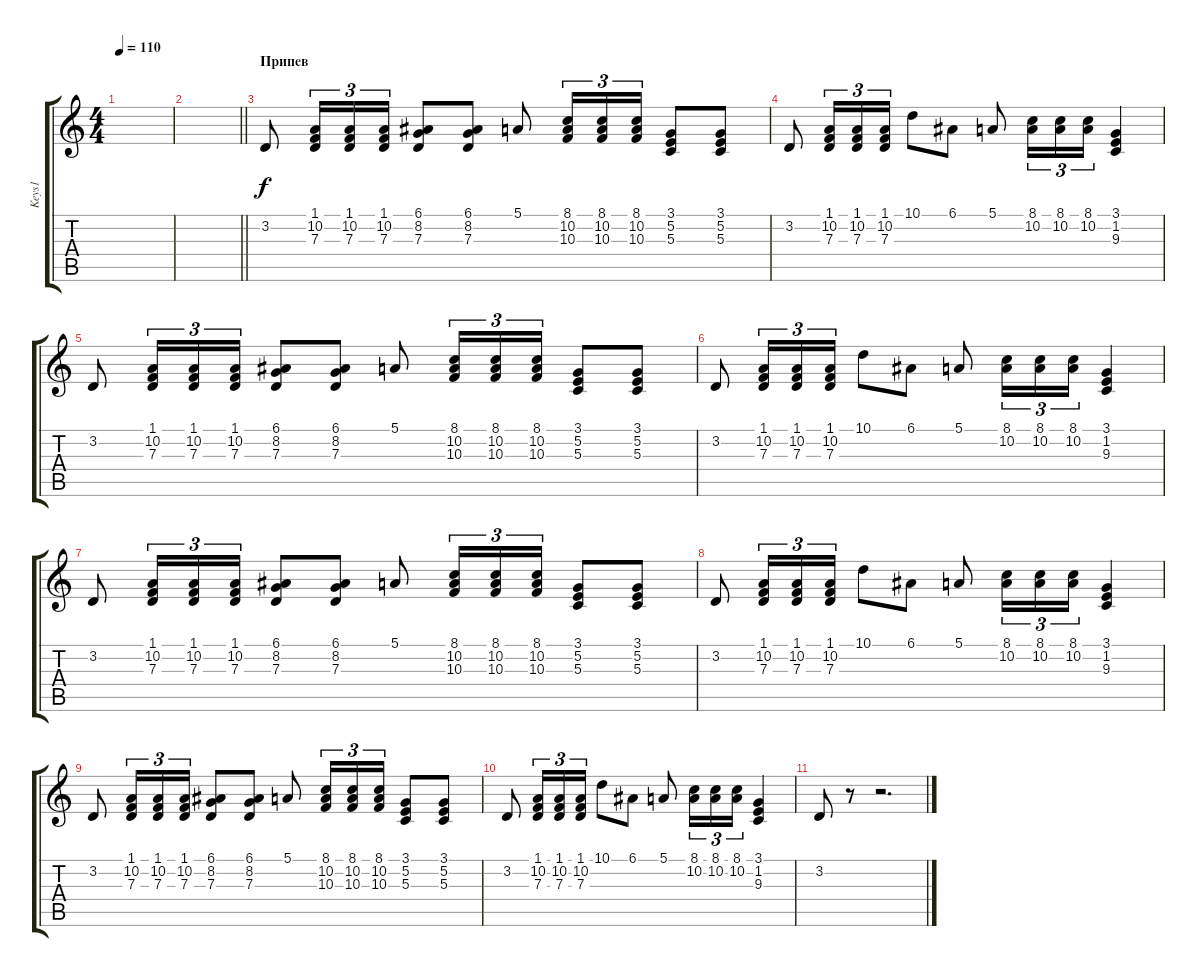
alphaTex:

\track ("Keys1" "Keys1") {instrument brasssection}
\staff {score tabs}
\tuning (E4 B3 G3 D3 A2 E2) {hide}
\ts (4 4)
\tempo 110
\clef g2
\ks c
|
\barLineRight lightlight
|
\section ("" "Припев")
3.2.8 (1.1 10.2 7.3).16{tu (3 2)} (1.1 10.2 7.3).16{tu (3 2)} (1.1 10.2 7.3).16{tu (3 2)} (6.1 8.2 7.3).8 (6.1 8.2 7.3).8 5.1.8 (8.1 10.2 10.3).16{tu (3 2)} (8.1 10.2 10.3).16{tu (3 2)} (8.1 10.2 10.3).16{tu (3 2)} (3.1 5.2 5.3).8 (3.1 5.2 5.3).8 |
3.2.8 (1.1 10.2 7.3).16{tu (3 2)} (1.1 10.2 7.3).16{tu (3 2)} (1.1 10.2 7.3).16{tu (3 2)} 10.1.8 6.1.8 5.1.8 (8.1 10.2).16{tu (3 2)} (8.1 10.2).16{tu (3 2)} (8.1 10.2).16{tu (3 2)} (3.1 1.2 9.3).4 |
3.2.8 (1.1 10.2 7.3).16{tu (3 2)} (1.1 10.2 7.3).16{tu (3 2)} (1.1 10.2 7.3).16{tu (3 2)} (6.1 8.2 7.3).8 (6.1 8.2 7.3).8 5.1.8 (8.1 10.2 10.3).16{tu (3 2)} (8.1 10.2 10.3).16{tu (3 2)} (8.1 10.2 10.3).16{tu (3 2)} (3.1 5.2 5.3).8 (3.1 5.2 5.3).8 |
3.2.8 (1.1 10.2 7.3).16{tu (3 2)} (1.1 10.2 7.3).16{tu (3 2)} (1.1 10.2 7.3).16{tu (3 2)} 10.1.8 6.1.8 5.1.8 (8.1 10.2).16{tu (3 2)} (8.1 10.2).16{tu (3 2)} (8.1 10.2).16{tu (3 2)} (3.1 1.2 9.3).4 |
3.2.8 (1.1 10.2 7.3).16{tu (3 2)} (1.1 10.2 7.3).16{tu (3 2)} (1.1 10.2 7.3).16{tu (3 2)} (6.1 8.2 7.3).8 (6.1 8.2 7.3).8 5.1.8 (8.1 10.2 10.3).16{tu (3 2)} (8.1 10.2 10.3).16{tu (3 2)} (8.1 10.2 10.3).16{tu (3 2)} (3.1 5.2 5.3).8 (3.1 5.2 5.3).8 |
3.2.8 (1.1 10.2 7.3).16{tu (3 2)} (1.1 10.2 7.3).16{tu (3 2)} (1.1 10.2 7.3).16{tu (3 2)} 10.1.8 6.1.8 5.1.8 (8.1 10.2).16{tu (3 2)} (8.1 10.2).16{tu (3 2)} (8.1 10.2).16{tu (3 2)} (3.1 1.2 9.3).4 |
3.2.8 (1.1 10.2 7.3).16{tu (3 2)} (1.1 10.2 7.3).16{tu (3 2)} (1.1 10.2 7.3).16{tu (3 2)} (6.1 8.2 7.3).8 (6.1 8.2 7.3).8 5.1.8 (8.1 10.2 10.3).16{tu (3 2)} (8.1 10.2 10.3).16{tu (3 2)} (8.1 10.2 10.3).16{tu (3 2)} (3.1 5.2 5.3).8 (3.1 5.2 5.3).8 |
3.2.8 (1.1 10.2 7.3).16{tu (3 2)} (1.1 10.2 7.3).16{tu (3 2)} (1.1 10.2 7.3).16{tu (3 2)} 10.1.8 6.1.8 5.1.8 (8.1 10.2).16{tu (3 2)} (8.1 10.2).16{tu (3 2)} (8.1 10.2).16{tu (3 2)} (3.1 1.2 9.3).4 |
3.2.8 r.8 r.2{d}
